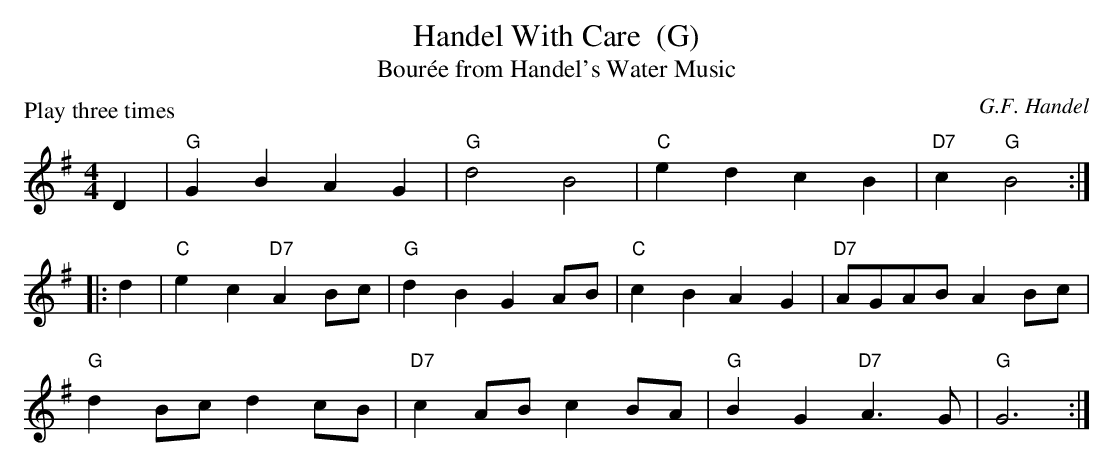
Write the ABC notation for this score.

X:1
T:Handel With Care  (G)
T:Bour\'ee from Handel's Water Music
P:Play three times
C:G.F. Handel
M:4/4
L:1/8
K:G
D2 | "G"G2B2 A2G2 | "G"d4 B4 | "C"e2d2 c2B2 | "D7"c2 "G"B4 :|
|: d2 |\
"C"e2c2 "D7"A2Bc | "G"d2B2 G2AB | "C"c2B2 A2G2 | "D7"AGAB A2Bc |
"G"d2Bc d2cB | "D7"c2AB c2BA | "G"B2G2 "D7"A3G | "G"G6 :|
